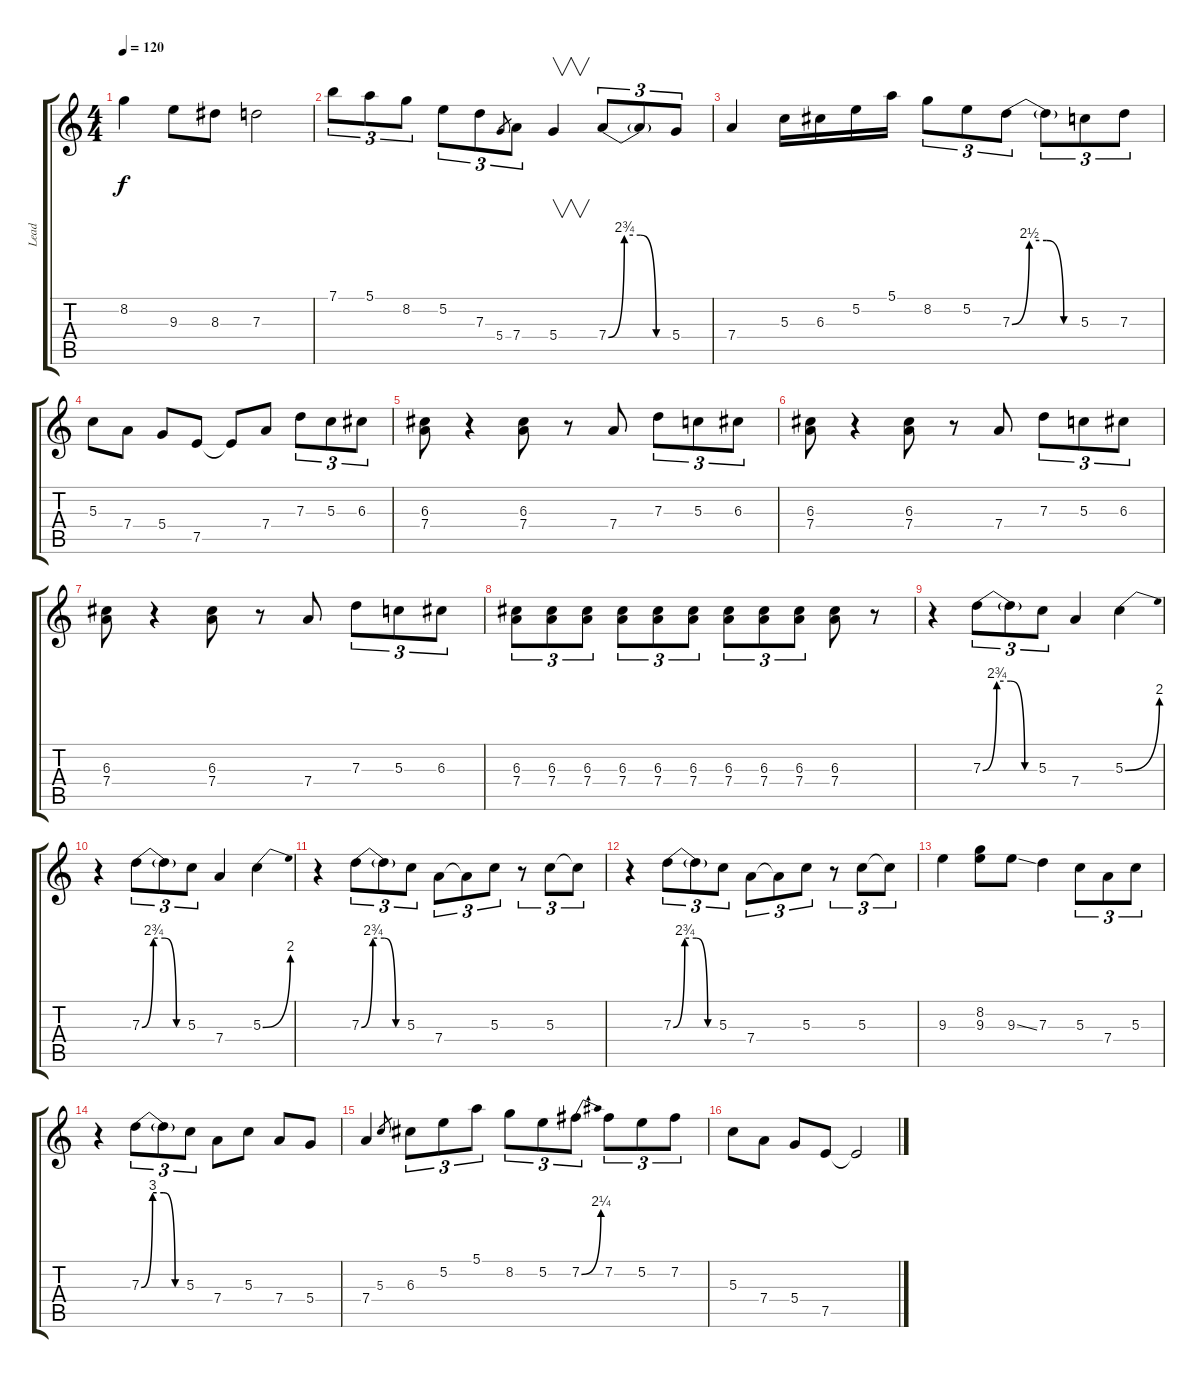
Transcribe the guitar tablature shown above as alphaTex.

\track ("Lead" "Lead") {instrument distortionguitar}
\staff {score tabs}
\tuning (E4 B3 G3 D3 A2 E2) {hide}
\ts (4 4)
\tempo 120
\clef g2
\ks c
8.2.4{dy f} 9.3.8 8.3.8 7.3.2 |
7.1.8{tu (3 2)} 5.1.8{tu (3 2)} 8.2.8{tu (3 2)} 5.2.8{tu (3 2)} 7.3.8{tu (3 2)} 5.4.8{gr} 7.4.8{tu (3 2)} 5.4.4{v} 7.4{be (custom 0 0 15 11 30 11 45 0 60 0)}.8{tu (3 2)} 7.4{t}.8{tu (3 2)} 5.4.8{tu (3 2)} |
7.4.4 5.3.16 6.3.16 5.2.16 5.1.16 8.2.8{tu (3 2)} 5.2.8{tu (3 2)} 7.3{be (custom 0 0 15 10 30 10 45 0 60 0)}.8{tu (3 2)} 7.3{t}.8{tu (3 2)} 5.3.8{tu (3 2)} 7.3.8{tu (3 2)} |
5.3.8 7.4.8 5.4.8 7.5.8 7.5{t}.8 7.4.8 7.3.8{tu (3 2)} 5.3.8{tu (3 2)} 6.3.8{tu (3 2)} |
(6.3 7.4).8 r.4 (6.3 7.4).8 r.8 7.4.8 7.3.8{tu (3 2)} 5.3.8{tu (3 2)} 6.3.8{tu (3 2)} |
(6.3 7.4).8 r.4 (6.3 7.4).8 r.8 7.4.8 7.3.8{tu (3 2)} 5.3.8{tu (3 2)} 6.3.8{tu (3 2)} |
(6.3 7.4).8 r.4 (6.3 7.4).8 r.8 7.4.8 7.3.8{tu (3 2)} 5.3.8{tu (3 2)} 6.3.8{tu (3 2)} |
(6.3 7.4).8{tu (3 2)} (6.3 7.4).8{tu (3 2)} (6.3 7.4).8{tu (3 2)} (6.3 7.4).8{tu (3 2)} (6.3 7.4).8{tu (3 2)} (6.3 7.4).8{tu (3 2)} (6.3 7.4).8{tu (3 2)} (6.3 7.4).8{tu (3 2)} (6.3 7.4).8{tu (3 2)} (6.3 7.4).8 r.8 |
r.4 7.3{be (custom 0 0 15 11 30 11 45 0 60 0)}.8{tu (3 2)} 7.3{t}.8{tu (3 2)} 5.3.8{tu (3 2)} 7.4.4 5.3{be (bend 0 0 60 8)}.4 |
r.4 7.3{be (custom 0 0 15 11 30 11 45 0 60 0)}.8{tu (3 2)} 7.3{t}.8{tu (3 2)} 5.3.8{tu (3 2)} 7.4.4 5.3{be (bend 0 0 60 8)}.4 |
r.4 7.3{be (custom 0 0 15 11 30 11 45 0 60 0)}.8{tu (3 2)} 7.3{t}.8{tu (3 2)} 5.3.8{tu (3 2)} 7.4.8{tu (3 2)} 7.4{t}.8{tu (3 2)} 5.3.8{tu (3 2)} r.8{tu (3 2)} 5.3.8{tu (3 2)} 5.3{t}.8{tu (3 2)} |
r.4 7.3{be (custom 0 0 15 11 30 11 45 0 60 0)}.8{tu (3 2)} 7.3{t}.8{tu (3 2)} 5.3.8{tu (3 2)} 7.4.8{tu (3 2)} 7.4{t}.8{tu (3 2)} 5.3.8{tu (3 2)} r.8{tu (3 2)} 5.3.8{tu (3 2)} 5.3{t}.8{tu (3 2)} |
9.3.4 (8.2 9.3).8 9.3{ss}.8 7.3.4 5.3.8{tu (3 2)} 7.4.8{tu (3 2)} 5.3.8{tu (3 2)} |
r.4 7.3{be (custom 0 0 15 12 30 12 45 0 60 0)}.8{tu (3 2)} 7.3{t}.8{tu (3 2)} 5.3.8{tu (3 2)} 7.4.8 5.3.8 7.4.8 5.4.8 |
7.4.4 5.3.8{gr} 6.3.8{tu (3 2)} 5.2.8{tu (3 2)} 5.1.8{tu (3 2)} 8.2.8{tu (3 2)} 5.2.8{tu (3 2)} 7.2{be (bend 0 0 60 9)}.8{tu (3 2)} 7.2.8{tu (3 2)} 5.2.8{tu (3 2)} 7.2.8{tu (3 2)} |
5.3.8 7.4.8 5.4.8 7.5.8 7.5{t}.2
